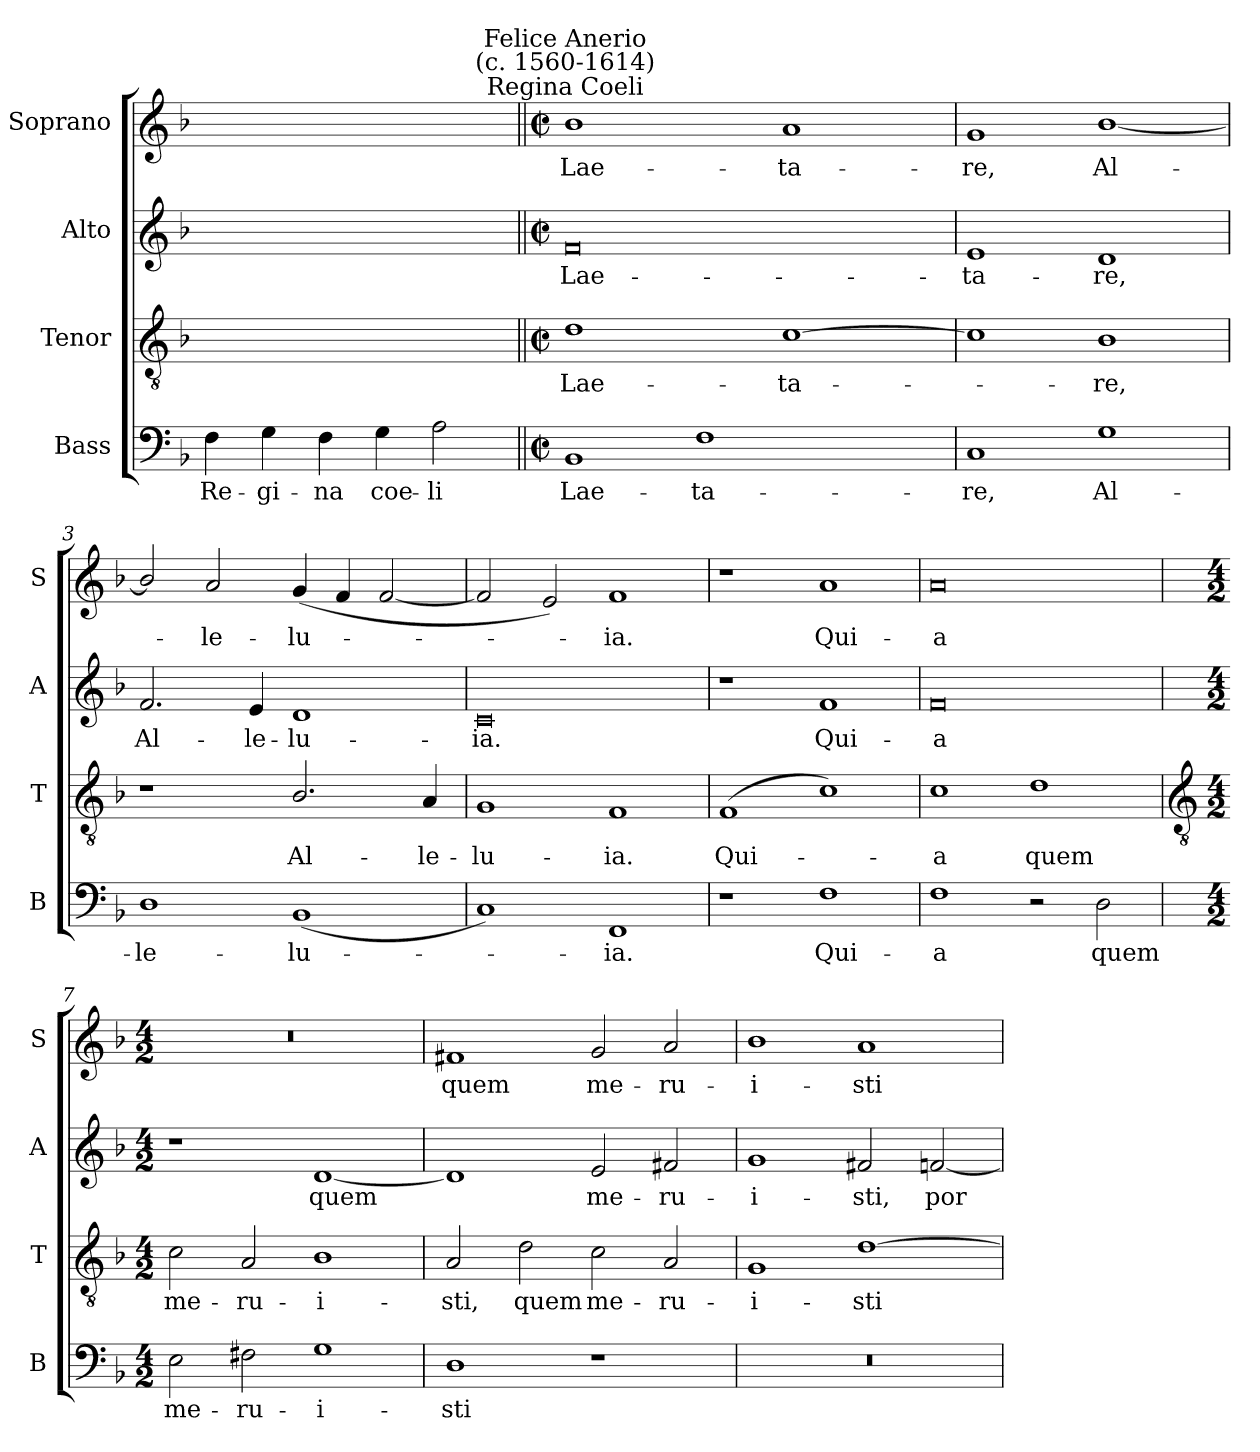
**kern	**text	**kern	**text	**kern	**text	**kern	**text
*part4	*part4	*part3	*part3	*part2	*part2	*part1	*part1
*staff4	*staff4	*staff3	*staff3	*staff2	*staff2	*staff1	*staff1
*I"Bass	*	*I"Tenor	*	*I"Alto	*	*I"Soprano	*
*I'B	*	*I'T	*	*I'A	*	*I'S	*
*clefF4	*	*clefGv2	*	*clefG2	*	*clefG2	*
*k[b-]	*	*k[b-]	*	*k[b-]	*	*k[b-]	*
*F:	*	*F:	*	*F:	*	*F:	*
=	=	=	=	=	=	=	=
!	!LO:LY:b	!	!	!	!	!	!
4F	Re-	1ryy	.	1ryy	.	1ryy	.
!	!LO:LY:b	!	!	!	!	!	!
4G	-gi-	.	.	.	.	.	.
!	!LO:LY:b	!	!	!	!	!	!
4F	-na	.	.	.	.	.	.
!	!LO:LY:b	!	!	!	!	!	!
4G	coe-	.	.	.	.	.	.
!	!LO:LY:b	!	!	!	!	!	!
2A	-li	2ryy	.	2ryy	.	2ryy	.
=1||	=1||	=1||	=1||	=1||	=1||	=1||	=1||
*M4/2	*	*M4/2	*	*M4/2	*	*M4/2	*
*met(c|)	*	*met(c|)	*	*met(c|)	*	*met(c|)	*
!	!	!	!	!	!	!LO:TX:a:cj:t=Regina Coeli	!
!	!	!	!	!	!	!LO:TX:a:cj:t=Felice Anerio\n(c. 1560-1614)	!
!	!LO:LY:b	!	!LO:LY:b	!	!LO:LY:b	!	!LO:LY:b
1BB-	Lae-	1d	Lae-	0f	Lae-	1b-	Lae-
!	!LO:LY:b	!	!	!	!	!	!
1F	-ta-	2ryy	.	.	.	2ryy	.
!	!	!	!LO:LY:b	!	!	!	!LO:LY:b
.	.	[1c	-ta-	.	.	1a	-ta-
2ryy	.	.	.	2ryy	.	.	.
=2	=2	=2	=2	=2	=2	=2	=2
!	!LO:LY:b	!	!	!	!LO:LY:b	!	!LO:LY:b
1C	-re,	1c]	.	1e	-ta-	1g	-re,
!	!LO:LY:b	!	!LO:LY:b	!	!LO:LY:b	!	!LO:LY:b
1G	Al-	1B-	re,	1d	-re,	[1b-/	Al-
=3	=3	=3	=3	=3	=3	=3	=3
!	!LO:LY:b	!	!	!	!LO:LY:b	!	!
1D	-le-	1r	.	2.f	Al-	2b-/]	.
!	!	!	!	!	!	!	!LO:LY:b
.	.	.	.	.	.	2a	le-
!	!	!	!	!	!LO:LY:b	!	!
.	.	.	.	4e	-le-	.	.
!	!LO:LY:b	!	!LO:LY:b	!	!LO:LY:b	!	!LO:LY:b
(<1BB-	-lu-	2.B-/	Al-	1d	-lu-	(<4g	-lu-
.	.	.	.	.	.	4f	.
.	.	.	.	.	.	[2f	.
!	!	!	!LO:LY:b	!	!	!	!
.	.	4A	-le-	.	.	.	.
=4	=4	=4	=4	=4	=4	=4	=4
!	!	!	!LO:LY:b	!	!LO:LY:b	!	!
1C)	.	1G	-lu-	0c	-ia.	2f]	.
.	.	.	.	.	.	2e)	.
!	!LO:LY:b	!	!LO:LY:b	!	!	!	!LO:LY:b
1FF	ia.	1F	-ia.	.	.	1f	ia.
=5	=5	=5	=5	=5	=5	=5	=5
!	!	!	!LO:LY:b	!	!	!	!
1r	.	(<1F	Qui-	1r	.	1r	.
!	!LO:LY:b	!	!	!	!LO:LY:b	!	!LO:LY:b
1F	Qui-	1c)	.	1f	Qui-	1a	Qui-
=6	=6	=6	=6	=6	=6	=6	=6
!	!LO:LY:b	!	!LO:LY:b	!	!LO:LY:b	!	!LO:LY:b
1F	-a	1c	a	0f	-a	0a	-a
!	!	!	!LO:LY:b	!	!	!	!
2r	.	1d	quem	.	.	.	.
!	!LO:LY:b	!	!	!	!	!	!
2D	quem	.	.	.	.	.	.
!!LO:LB:g=z
=7	=7	=7	=7	=7	=7	=7	=7
*	*	*clefGv2	*	*	*	*	*
*M4/2	*	*M4/2	*	*M4/2	*	*M4/2	*
!	!LO:LY:b	!	!LO:LY:b	!	!	!	!
2E	me-	2c	me-	1r	.	0r	.
!	!LO:LY:b	!	!LO:LY:b	!	!	!	!
2F#X	-ru-	2A	-ru-	.	.	.	.
!	!LO:LY:b	!	!LO:LY:b	!	!LO:LY:b	!	!
1G	-i-	1B-	-i-	[1d	quem	.	.
=8	=8	=8	=8	=8	=8	=8	=8
!	!LO:LY:b	!	!LO:LY:b	!	!	!	!LO:LY:b
1D	-sti	2A	-sti,	1d]	.	1f#X	quem
!	!	!	!LO:LY:b	!	!	!	!
.	.	2d	quem	.	.	.	.
!	!	!	!LO:LY:b	!	!LO:LY:b	!	!LO:LY:b
1r	.	2c	me-	2e	me-	2g	me-
!	!	!	!LO:LY:b	!	!LO:LY:b	!	!LO:LY:b
.	.	2A	-ru-	2f#X	-ru-	2a	-ru-
=9	=9	=9	=9	=9	=9	=9	=9
!	!	!	!LO:LY:b	!	!LO:LY:b	!	!LO:LY:b
0r	.	1G	-i-	1g	-i-	1b-	-i-
!	!	!	!LO:LY:b	!	!LO:LY:b	!	!LO:LY:b
.	.	[1d	-sti	2f#	-sti,	1a	-sti
!	!	!	!	!	!LO:LY:b	!	!
.	.	.	.	[2f	por-	.	.
=	=	=	=	=	=	=	=
*-	*-	*-	*-	*-	*-	*-	*-
